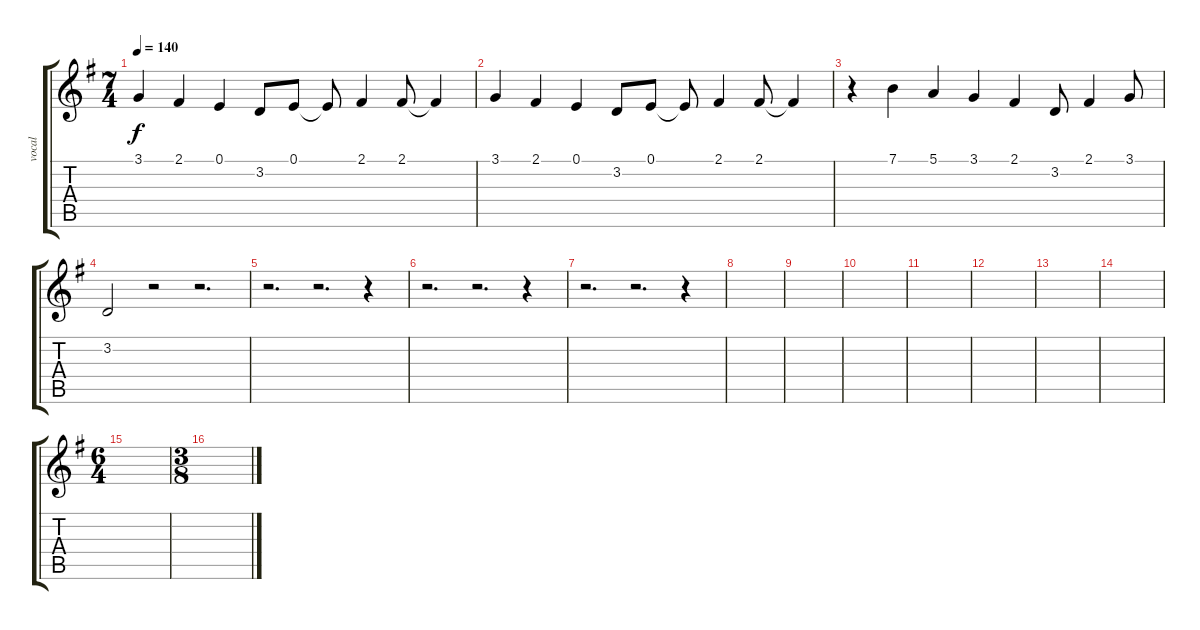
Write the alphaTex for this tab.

\track ("vocal" "vocal") {instrument lead6voice}
\staff {score tabs}
\tuning (E4 B3 G3 D3 A2 E2) {hide}
\ts (7 4)
\tempo 140
\clef g2
\ks g
3.1.4{dy f} 2.1.4 0.1.4 3.2.8 0.1.8 0.1{t}.8 2.1.4 2.1.8 2.1{t}.4 |
3.1.4 2.1.4 0.1.4 3.2.8 0.1.8 0.1{t}.8 2.1.4 2.1.8 2.1{t}.4 |
r.4 7.1.4 5.1.4 3.1.4 2.1.4 3.2.8 2.1.4 3.1.8 |
3.2.2 r.2 r.2{d} |
r.2{d} r.2{d} r.4 |
r.2{d} r.2{d} r.4 |
r.2{d} r.2{d} r.4 |
|
|
|
|
|
|
|
\ts (6 4)
|
\ts (3 8)
